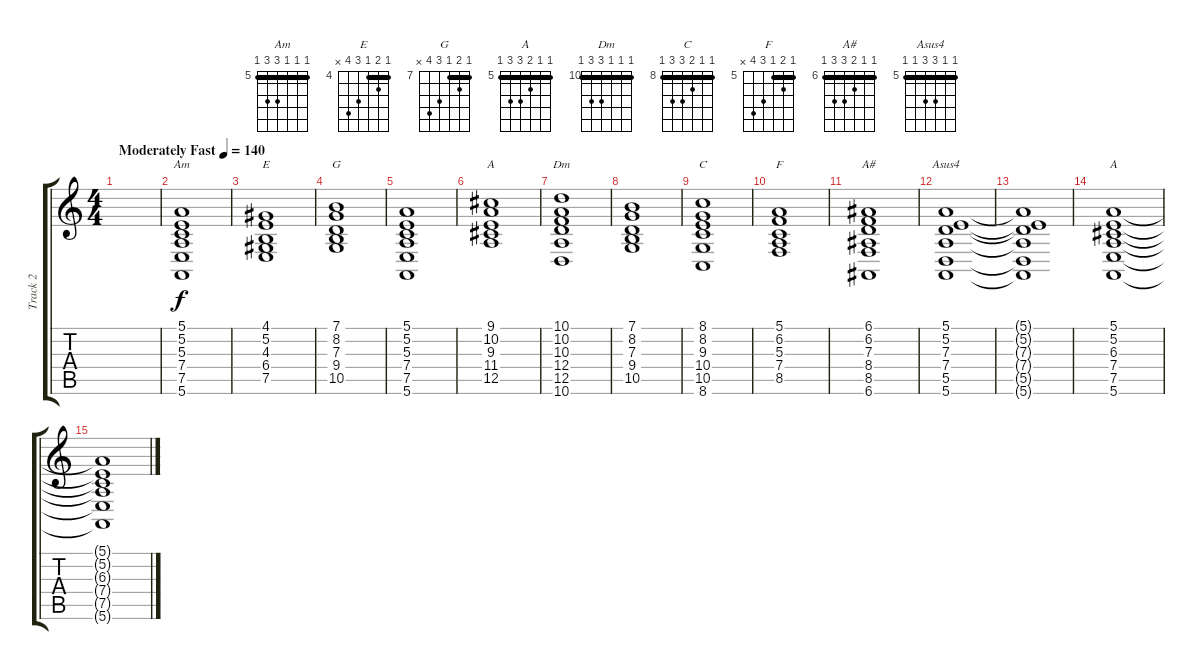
\track ("Track 2" "Track 2") {instrument synthstrings2}
\staff {score tabs}
\tuning (E4 B3 G3 D3 A2 E2) {hide}
\chord ("Am" 5 5 5 7 7 5) {firstfret 5 barre 5}
\chord ("E" 4 5 4 6 7 x) {firstfret 4 barre 4}
\chord ("G" 7 8 7 9 10 x) {firstfret 7 barre 7}
\chord ("A" 9 10 9 11 12 x) {firstfret 9 barre 9}
\chord ("Dm" 10 10 10 12 12 10) {firstfret 10 barre 10}
\chord ("C" 8 8 9 10 10 8) {firstfret 8 barre 8}
\chord ("F" 5 6 5 7 8 x) {firstfret 5 barre 5}
\chord ("A#" 6 6 7 8 8 6) {firstfret 6 barre 6}
\chord ("Asus4" 5 5 7 7 5 5) {firstfret 5 barre 5}
\chord ("A" 5 5 6 7 7 5) {firstfret 5 barre 5}
\ts (4 4)
\tempo (140 "Moderately Fast")
\clef g2
\ks c
|
(5.1 5.2 5.3 7.4 7.5 5.6).1{ch "Am"} |
(4.1 5.2 4.3 6.4 7.5).1{ch "E"} |
(7.1 8.2 7.3 9.4 10.5).1{ch "G"} |
(5.1 5.2 5.3 7.4 7.5 5.6).1 |
(9.1 10.2 9.3 11.4 12.5).1{ch "A"} |
(10.1 10.2 10.3 12.4 12.5 10.6).1{ch "Dm"} |
(7.1 8.2 7.3 9.4 10.5).1 |
(8.1 8.2 9.3 10.4 10.5 8.6).1{ch "C"} |
(5.1 6.2 5.3 7.4 8.5).1{ch "F"} |
(6.1 6.2 7.3 8.4 8.5 6.6).1{ch "A#"} |
(5.1 5.2 7.3 7.4 5.5 5.6).1{ch "Asus4"} |
(5.1{t} 5.2{t} 7.3{t} 7.4{t} 5.5{t} 5.6{t}).1 |
(5.1 5.2 6.3 7.4 7.5 5.6).1{ch "A"} |
(5.1{t} 5.2{t} 6.3{t} 7.4{t} 7.5{t} 5.6{t}).1
